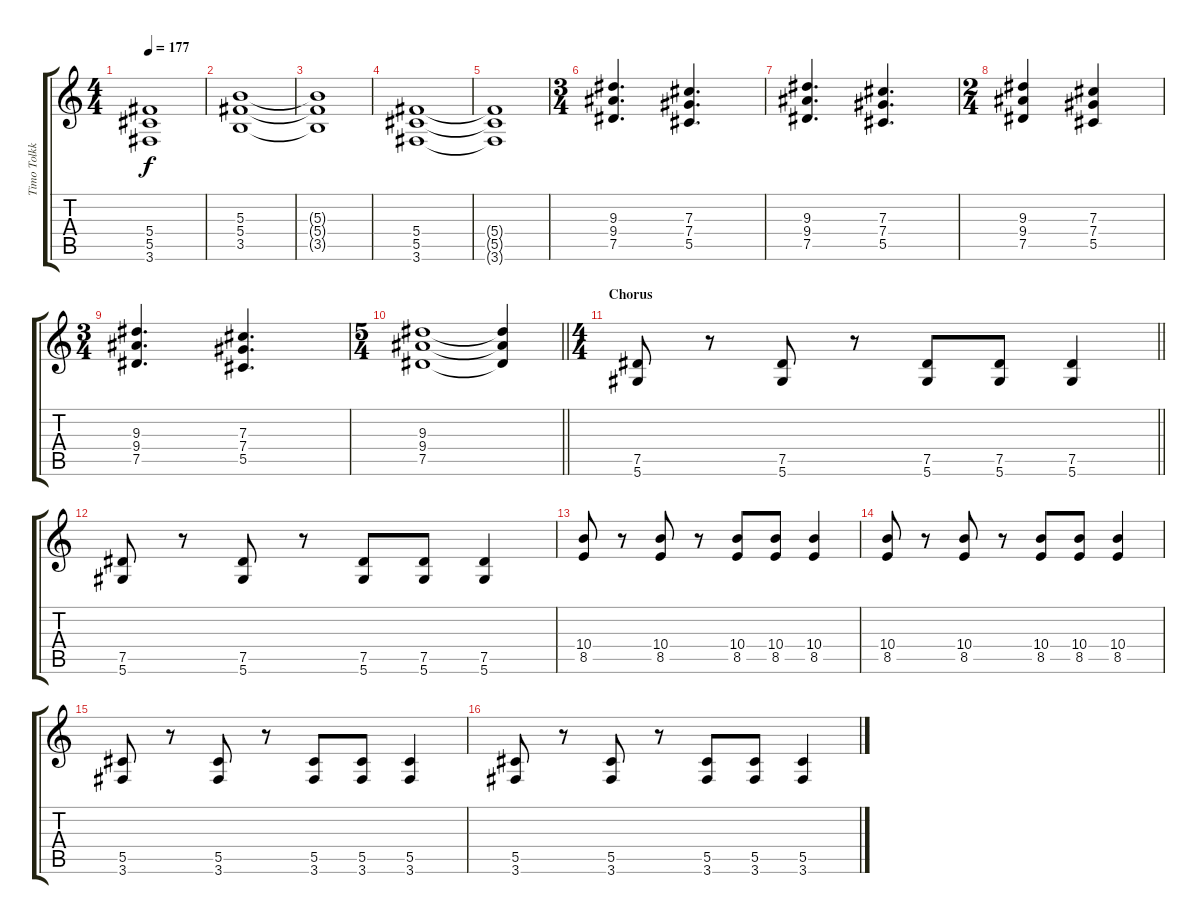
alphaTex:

\track ("Timo Tolkki 2" "Timo Tolkk") {instrument distortionguitar}
\staff {score tabs}
\tuning (Eb4 Bb3 Gb3 Db3 Ab2 Eb2) {hide}
\ts (4 4)
\tempo 177
\clef g2
\ks c
(5.4 5.5 3.6).1{dy f} |
(5.3 5.4 3.5).1 |
(5.3{t} 5.4{t} 3.5{t}).1 |
(5.4 5.5 3.6).1 |
(5.4{t} 5.5{t} 3.6{t}).1 |
\ts (3 4)
(9.3 9.4 7.5).4{d} (7.3 7.4 5.5).4{d} |
(9.3 9.4 7.5).4{d} (7.3 7.4 5.5).4{d} |
\ts (2 4)
(9.3 9.4 7.5).4 (7.3 7.4 5.5).4 |
\ts (3 4)
(9.3 9.4 7.5).4{d} (7.3 7.4 5.5).4{d} |
\ts (5 4)
\barLineRight lightlight
(9.3 9.4 7.5).1 (9.3{t} 9.4{t} 7.5{t}).4 |
\ts (4 4)
\section ("" "Chorus")
\barLineRight lightlight
(7.5 5.6).8 r.8 (7.5 5.6).8 r.8 (7.5 5.6).8 (7.5 5.6).8 (7.5 5.6).4 |
\section ("" "")
(7.5 5.6).8 r.8 (7.5 5.6).8 r.8 (7.5 5.6).8 (7.5 5.6).8 (7.5 5.6).4 |
(10.4 8.5).8 r.8 (10.4 8.5).8 r.8 (10.4 8.5).8 (10.4 8.5).8 (10.4 8.5).4 |
(10.4 8.5).8 r.8 (10.4 8.5).8 r.8 (10.4 8.5).8 (10.4 8.5).8 (10.4 8.5).4 |
(5.5 3.6).8 r.8 (5.5 3.6).8 r.8 (5.5 3.6).8 (5.5 3.6).8 (5.5 3.6).4 |
(5.5 3.6).8 r.8 (5.5 3.6).8 r.8 (5.5 3.6).8 (5.5 3.6).8 (5.5 3.6).4
